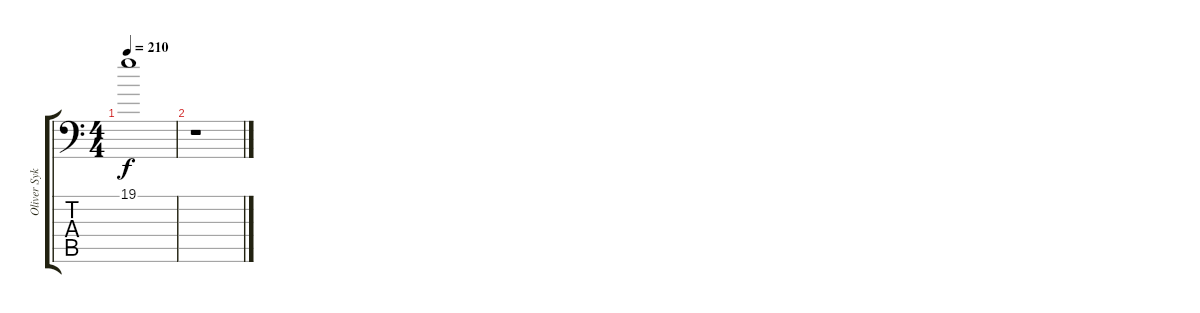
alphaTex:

\track ("Oliver Sykes" "Oliver Syk") {instrument acousticgrandpiano}
\staff {score tabs}
\tuning (C4 G3 Eb3 Bb2 F2 Bb1) {hide}
\ts (4 4)
\tempo 210
\clef f4
\ks c
19.1{t}.1{dy f} |
r.1
